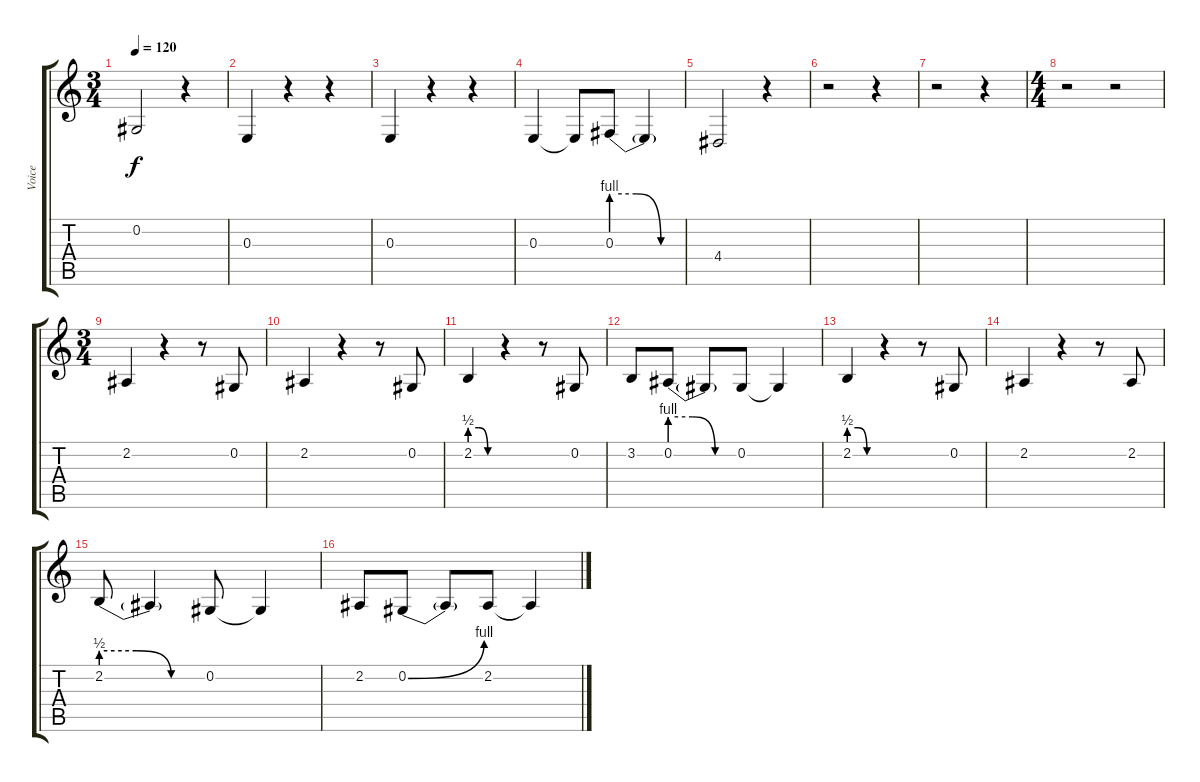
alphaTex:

\track ("Voice" "Voice") {instrument lead2sawtooth}
\staff {score tabs}
\tuning (Db4 Ab3 E3 B2 Gb2 Db2) {hide}
\ts (3 4)
\tempo 120
\clef g2
\ks c
0.2.2{dy f} r.4 |
0.3.4 r.4 r.4 |
0.3.4 r.4 r.4 |
0.3.4 0.3{t}.8 0.3{be (custom 0 4 20 4 40 0 60 0)}.8 0.3{t}.4 |
4.4.2 r.4 |
r.2 r.4 |
r.2 r.4 |
\ts (4 4)
r.2 r.2 |
\ts (3 4)
2.2.4 r.4 r.8 0.2.8 |
2.2.4 r.4 r.8 0.2.8 |
2.2{be (custom 0 2 20 2 40 0 60 0)}.4 r.4 r.8 0.2.8 |
3.2.8 0.2{be (custom 0 4 20 4 40 0 60 0)}.8 0.2{t}.8 0.2.8 0.2{t}.4 |
2.2{be (custom 0 2 20 2 40 0 60 0)}.4 r.4 r.8 0.2.8 |
2.2.4 r.4 r.8 2.2.8 |
2.2{be (custom 0 2 20 2 40 0 60 0)}.8 2.2{t}.4 0.2.8 0.2{t}.4 |
2.2.8 0.2{be (bend 0 0 60 4)}.8 0.2{t}.8 2.2.8 2.2{t}.4
